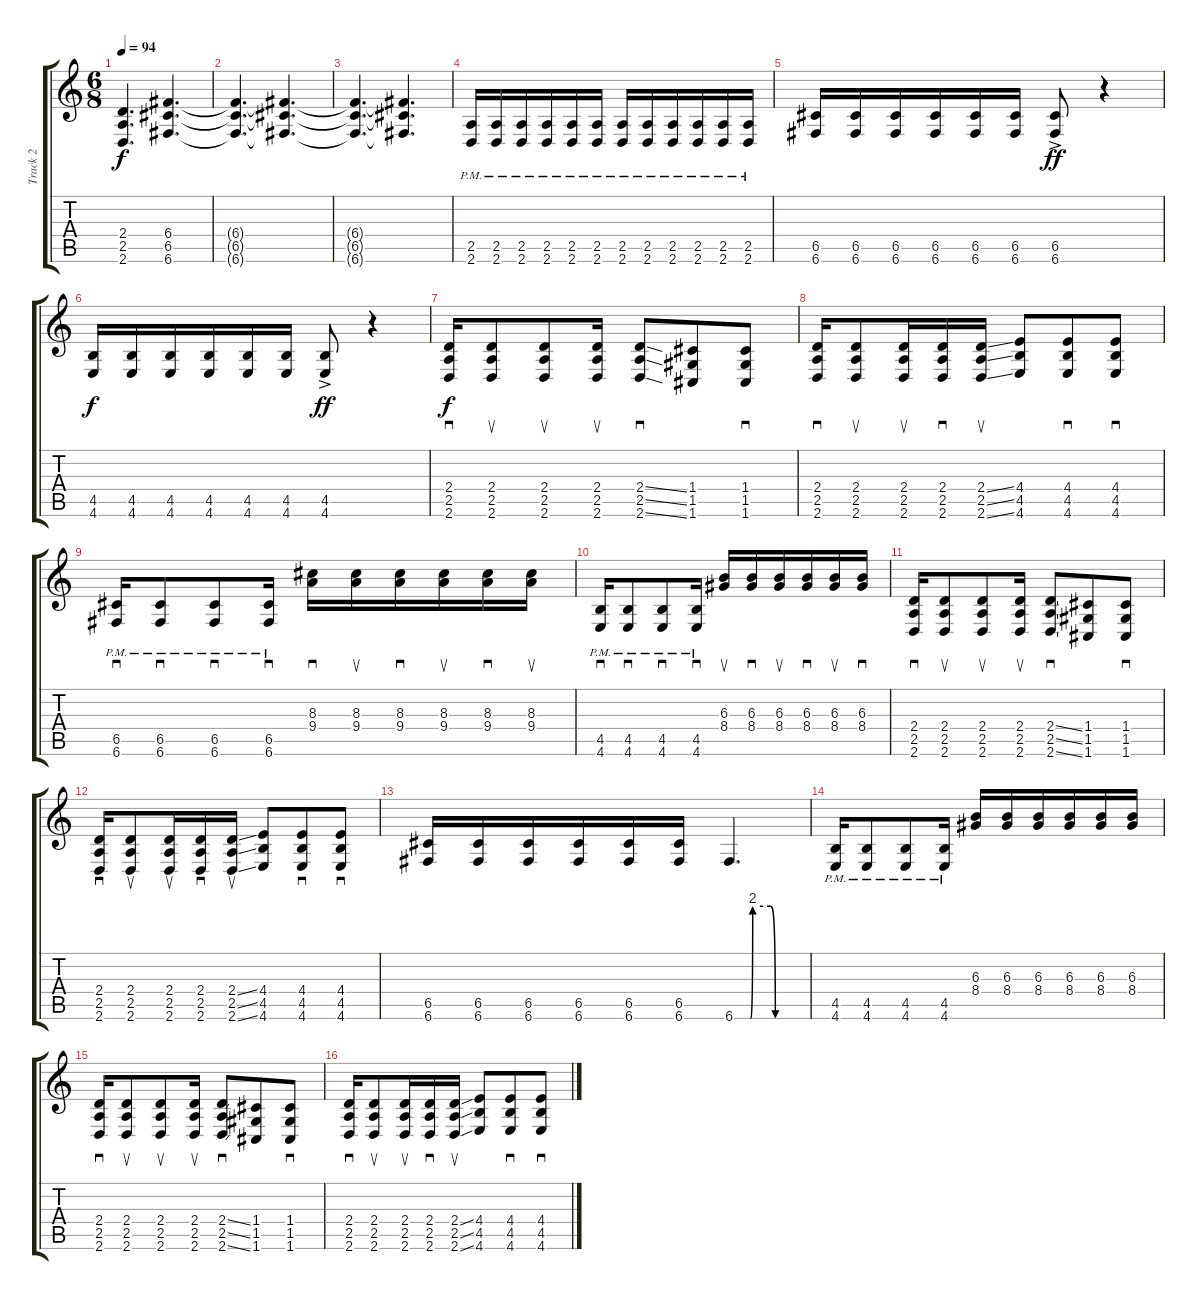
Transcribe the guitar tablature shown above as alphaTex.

\track ("Track 2" "Track 2") {instrument overdrivenguitar}
\staff {score tabs}
\tuning (D4 A3 F3 C3 G2 C2) {hide}
\ts (6 8)
\tempo 94
\clef g2
\ks c
(2.4 2.5 2.6).4{d dy f} (6.4 6.5 6.6).4{d} |
(6.4{t} 6.5{t} 6.6{t}).4{d} (6.4{t} 6.5{t} 6.6{t}).4{d} |
(6.4{t} 6.5{t} 6.6{t}).4{d} (6.4{t} 6.5{t} 6.6{t}).4{d} |
(2.5{pm} 2.6{pm}).16 (2.5{pm} 2.6{pm}).16 (2.5{pm} 2.6{pm}).16 (2.5{pm} 2.6{pm}).16 (2.5{pm} 2.6{pm}).16 (2.5{pm} 2.6{pm}).16 (2.5{pm} 2.6{pm}).16 (2.5{pm} 2.6{pm}).16 (2.5{pm} 2.6{pm}).16 (2.5{pm} 2.6{pm}).16 (2.5{pm} 2.6{pm}).16 (2.5{pm} 2.6{pm}).16 |
(6.5 6.6).16 (6.5 6.6).16 (6.5 6.6).16 (6.5 6.6).16 (6.5 6.6).16 (6.5 6.6).16 (6.5{ac} 6.6{ac}).8{dy ff} r.4 |
(4.5 4.6).16{dy f} (4.5 4.6).16 (4.5 4.6).16 (4.5 4.6).16 (4.5 4.6).16 (4.5 4.6).16 (4.5{ac} 4.6{ac}).8{dy ff} r.4 |
(2.4 2.5 2.6).16{sd dy f} (2.4 2.5 2.6).8{su} (2.4 2.5 2.6).8{su} (2.4 2.5 2.6).16{su} (2.4{ss} 2.5{ss} 2.6{ss}).8{sd} (1.4 1.5 1.6).8 (1.4 1.5 1.6).8{sd} |
(2.4 2.5 2.6).16{sd} (2.4 2.5 2.6).8{su} (2.4 2.5 2.6).16{su} (2.4 2.5 2.6).16{sd} (2.4{ss} 2.5{ss} 2.6{ss}).16{su} (4.4 4.5 4.6).8 (4.4 4.5 4.6).8{sd} (4.4 4.5 4.6).8{sd} |
(6.5{pm} 6.6{pm}).16{sd balance 8} (6.5{pm} 6.6{pm}).8{sd} (6.5{pm} 6.6{pm}).8{sd} (6.5{pm} 6.6{pm}).16{sd} (8.3 9.4).16{sd} (8.3 9.4).16{su} (8.3 9.4).16{sd} (8.3 9.4).16{su} (8.3 9.4).16{sd} (8.3 9.4).16{su} |
(4.5{pm} 4.6{pm}).16{sd} (4.5{pm} 4.6{pm}).8{sd} (4.5{pm} 4.6{pm}).8{sd} (4.5{pm} 4.6{pm}).16{sd} (6.3 8.4).16{su} (6.3 8.4).16{sd} (6.3 8.4).16{su} (6.3 8.4).16{sd} (6.3 8.4).16{su} (6.3 8.4).16{sd} |
(2.4 2.5 2.6).16{sd} (2.4 2.5 2.6).8{su} (2.4 2.5 2.6).8{su} (2.4 2.5 2.6).16{su} (2.4{ss} 2.5{ss} 2.6{ss}).8{sd} (1.4 1.5 1.6).8 (1.4 1.5 1.6).8{sd} |
(2.4 2.5 2.6).16{sd} (2.4 2.5 2.6).8{su} (2.4 2.5 2.6).16{su} (2.4 2.5 2.6).16{sd} (2.4{ss} 2.5{ss} 2.6{ss}).16{su} (4.4 4.5 4.6).8 (4.4 4.5 4.6).8{sd} (4.4 4.5 4.6).8{sd} |
(6.5 6.6).16{balance 0} (6.5 6.6).16 (6.5 6.6).16 (6.5 6.6).16 (6.5 6.6).16 (6.5 6.6).16 6.6{be (custom 0 0 13 0 15 8 30 8 34 0 44 0 60 0)}.4{d} |
(4.5{pm} 4.6{pm}).16{balance 8} (4.5{pm} 4.6{pm}).8 (4.5{pm} 4.6{pm}).8 (4.5{pm} 4.6{pm}).16 (6.3 8.4).16 (6.3 8.4).16 (6.3 8.4).16 (6.3 8.4).16 (6.3 8.4).16 (6.3 8.4).16 |
(2.4 2.5 2.6).16{sd} (2.4 2.5 2.6).8{su} (2.4 2.5 2.6).8{su} (2.4 2.5 2.6).16{su} (2.4{ss} 2.5{ss} 2.6{ss}).8{sd} (1.4 1.5 1.6).8 (1.4 1.5 1.6).8{sd} |
(2.4 2.5 2.6).16{sd} (2.4 2.5 2.6).8{su} (2.4 2.5 2.6).16{su} (2.4 2.5 2.6).16{sd} (2.4{ss} 2.5{ss} 2.6{ss}).16{su} (4.4 4.5 4.6).8 (4.4 4.5 4.6).8{sd} (4.4 4.5 4.6).8{sd}
